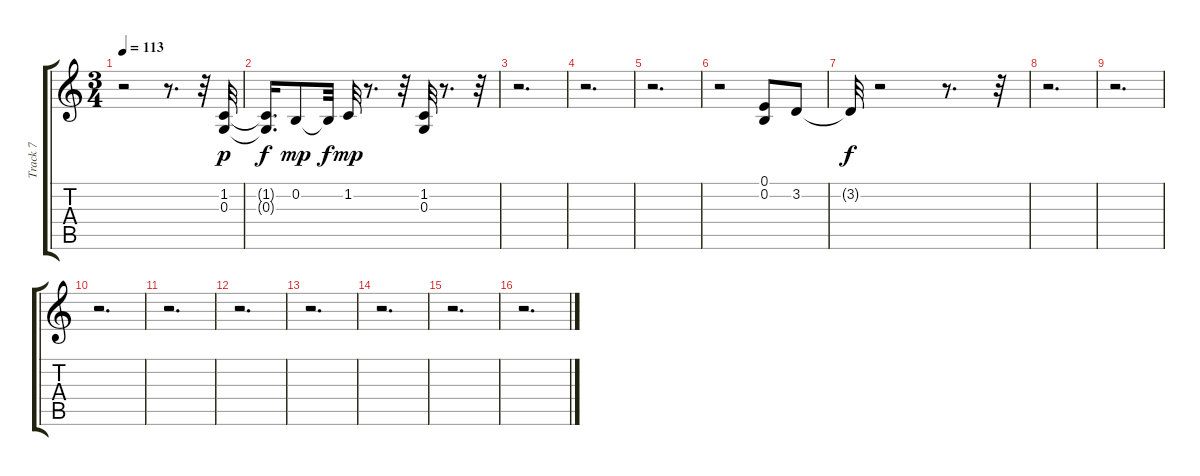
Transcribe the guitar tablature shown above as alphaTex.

\track ("Track 7" "Track 7") {instrument tangoaccordion}
\staff {score tabs}
\tuning (E4 B3 G3 D3 A2 E2) {hide}
\ts (3 4)
\tempo 113
\clef g2
\ks c
r.2{dy mp} r.8{d} r.32 (1.2 0.3).32{dy p} |
(1.2{t} 0.3{t}).16{d dy f} 0.2.8{dy mp} 0.2{t}.32{dy f} 1.2.32{dy mp} r.8{d} r.32 (1.2 0.3).32 r.8{d} r.32 |
r.2{d} |
r.2{d} |
r.2{d} |
r.2 (0.1 0.2).8 3.2.8 |
3.2{t}.32{dy f} r.2 r.8{d} r.32 |
r.2{d} |
r.2{d} |
r.2{d} |
r.2{d} |
r.2{d} |
r.2{d} |
r.2{d} |
r.2{d} |
r.2{d}
